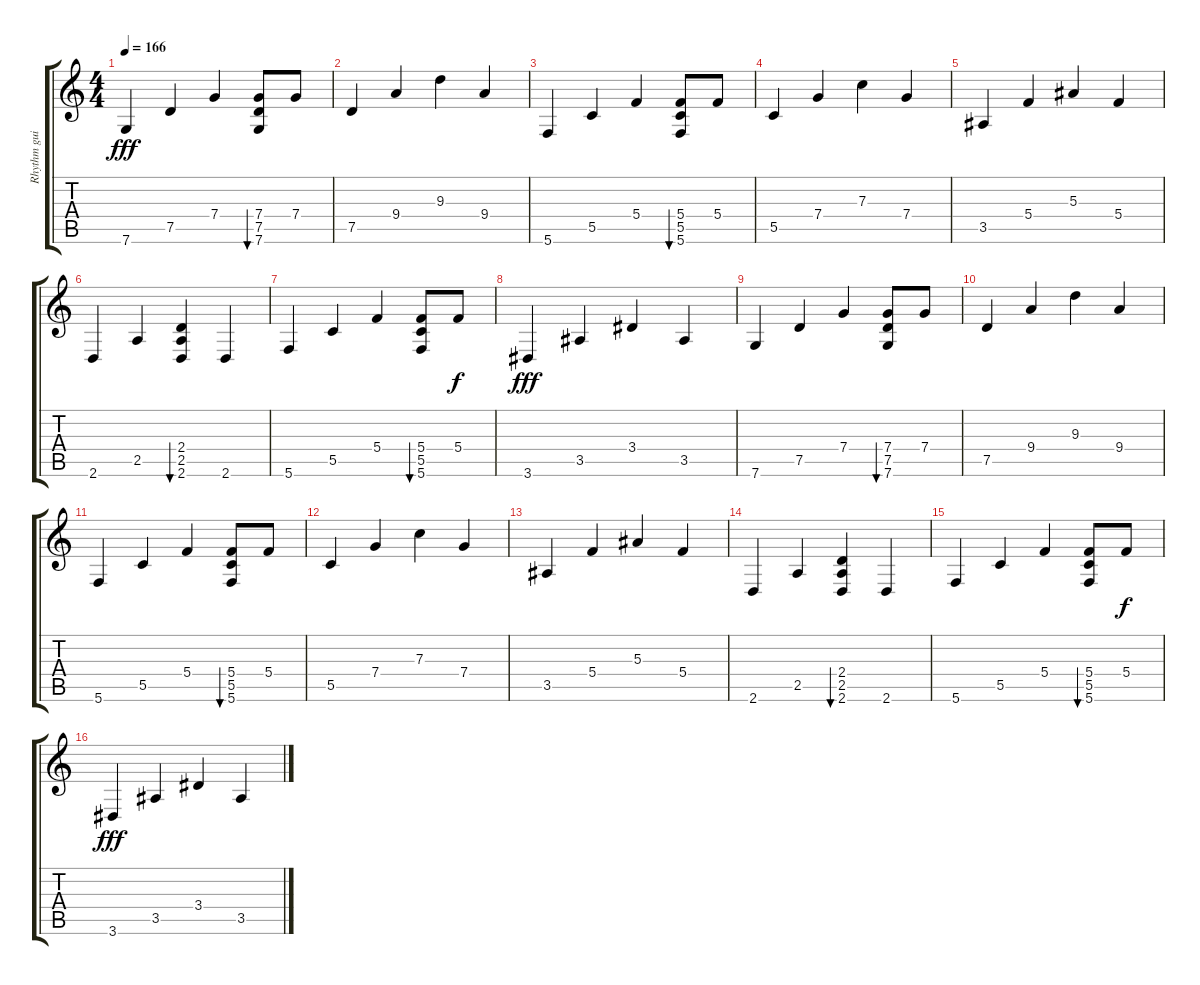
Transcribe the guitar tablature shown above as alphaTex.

\track ("Rhythm guitar" "Rhythm gui") {instrument electricguitarjazz}
\staff {score tabs}
\tuning (D4 A3 F3 C3 G2 C2) {hide}
\ts (4 4)
\tempo 166
\clef g2
\ks c
7.6.4{dy fff} 7.5.4 7.4.4 (7.4 7.5 7.6).8{bu 60} 7.4.8 |
7.5.4 9.4.4 9.3.4 9.4.4 |
5.6.4 5.5.4 5.4.4 (5.4 5.5 5.6).8{bu 60} 5.4.8 |
5.5.4 7.4.4 7.3.4 7.4.4 |
3.5.4 5.4.4 5.3.4 5.4.4 |
2.6.4 2.5.4 (2.4 2.5 2.6).4{bu 60} 2.6.4 |
5.6.4 5.5.4 5.4.4 (5.4 5.5 5.6).8{bu 480} 5.4.8{dy f} |
3.6.4{dy fff} 3.5.4 3.4.4 3.5.4 |
7.6.4 7.5.4 7.4.4 (7.4 7.5 7.6).8{bu 60} 7.4.8 |
7.5.4 9.4.4 9.3.4 9.4.4 |
5.6.4 5.5.4 5.4.4 (5.4 5.5 5.6).8{bu 60} 5.4.8 |
5.5.4 7.4.4 7.3.4 7.4.4 |
3.5.4 5.4.4 5.3.4 5.4.4 |
2.6.4 2.5.4 (2.4 2.5 2.6).4{bu 60} 2.6.4 |
5.6.4 5.5.4 5.4.4 (5.4 5.5 5.6).8{bu 480} 5.4.8{dy f} |
3.6.4{dy fff} 3.5.4 3.4.4 3.5.4
